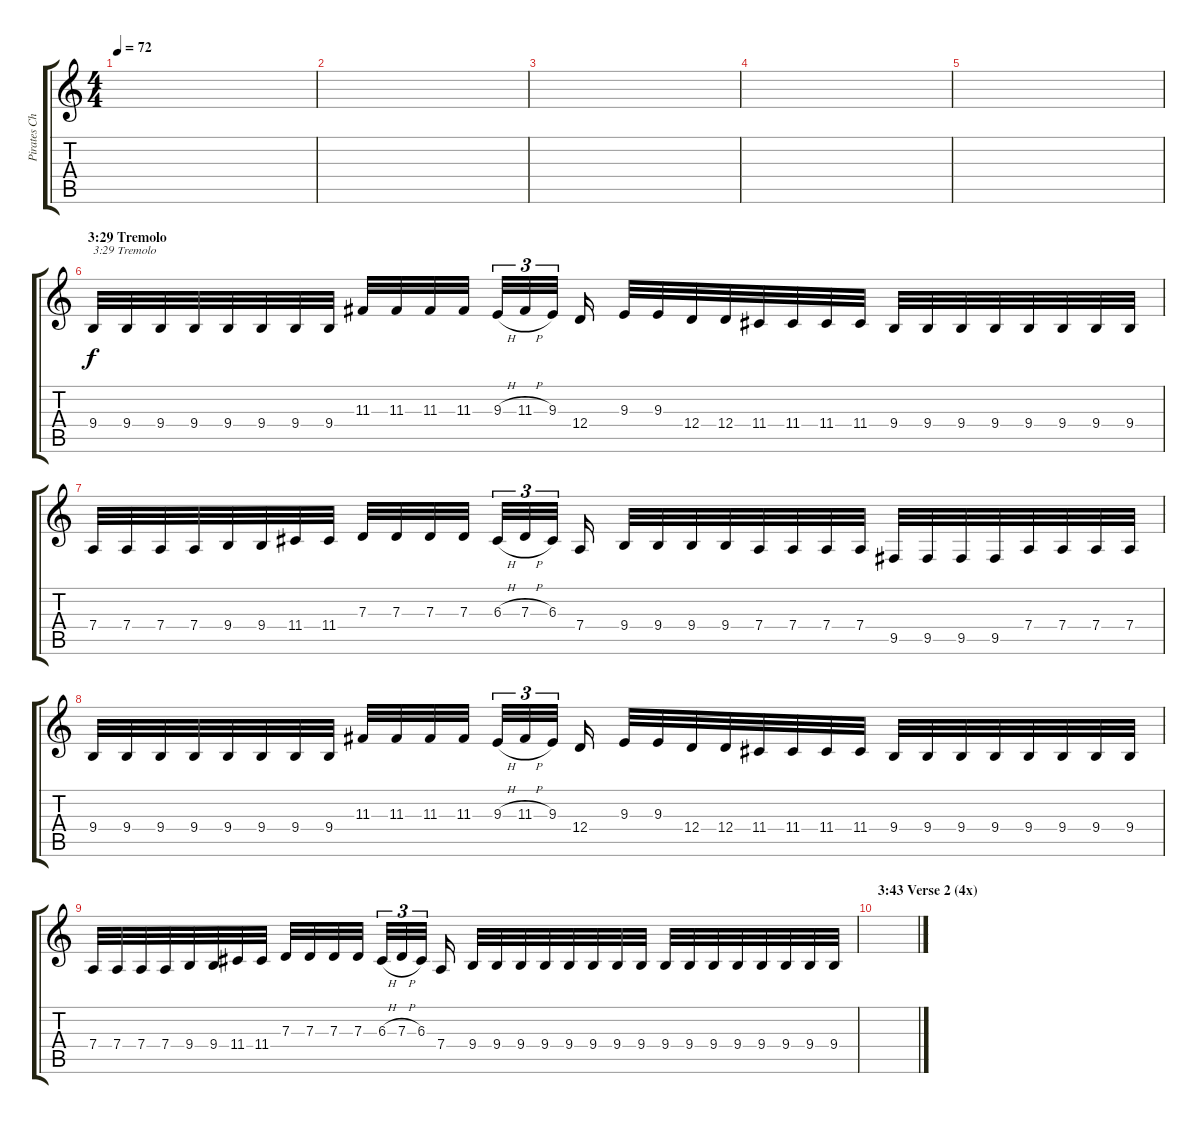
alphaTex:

\track ("Pirates Choir / Cannons" "Pirates Ch") {instrument choiraahs}
\staff {score tabs}
\tuning (E4 B3 G3 D3 A2 E2) {hide}
\ts (4 4)
\tempo 72
\clef g2
\ks c
|
|
|
|
|
\section ("" "3:29 Tremolo")
9.4.32{txt "3:29 Tremolo"} 9.4.32 9.4.32 9.4.32 9.4.32 9.4.32 9.4.32 9.4.32 11.3.32 11.3.32 11.3.32 11.3.32 9.3{h}.32{tu (3 2)} 11.3{h}.32{tu (3 2)} 9.3.32{tu (3 2)} 12.4.16 9.3.32 9.3.32 12.4.32 12.4.32 11.4.32 11.4.32 11.4.32 11.4.32 9.4.32 9.4.32 9.4.32 9.4.32 9.4.32 9.4.32 9.4.32 9.4.32 |
7.4.32 7.4.32 7.4.32 7.4.32 9.4.32 9.4.32 11.4.32 11.4.32 7.3.32 7.3.32 7.3.32 7.3.32 6.3{h}.32{tu (3 2)} 7.3{h}.32{tu (3 2)} 6.3.32{tu (3 2)} 7.4.16 9.4.32 9.4.32 9.4.32 9.4.32 7.4.32 7.4.32 7.4.32 7.4.32 9.5.32 9.5.32 9.5.32 9.5.32 7.4.32 7.4.32 7.4.32 7.4.32 |
9.4.32 9.4.32 9.4.32 9.4.32 9.4.32 9.4.32 9.4.32 9.4.32 11.3.32 11.3.32 11.3.32 11.3.32 9.3{h}.32{tu (3 2)} 11.3{h}.32{tu (3 2)} 9.3.32{tu (3 2)} 12.4.16 9.3.32 9.3.32 12.4.32 12.4.32 11.4.32 11.4.32 11.4.32 11.4.32 9.4.32 9.4.32 9.4.32 9.4.32 9.4.32 9.4.32 9.4.32 9.4.32 |
7.4.32 7.4.32 7.4.32 7.4.32 9.4.32 9.4.32 11.4.32 11.4.32 7.3.32 7.3.32 7.3.32 7.3.32 6.3{h}.32{tu (3 2)} 7.3{h}.32{tu (3 2)} 6.3.32{tu (3 2)} 7.4.16 9.4.32 9.4.32 9.4.32 9.4.32 9.4.32 9.4.32 9.4.32 9.4.32 9.4.32 9.4.32 9.4.32 9.4.32 9.4.32 9.4.32 9.4.32 9.4.32 |
\section ("" "3:43 Verse 2 (4x)")
